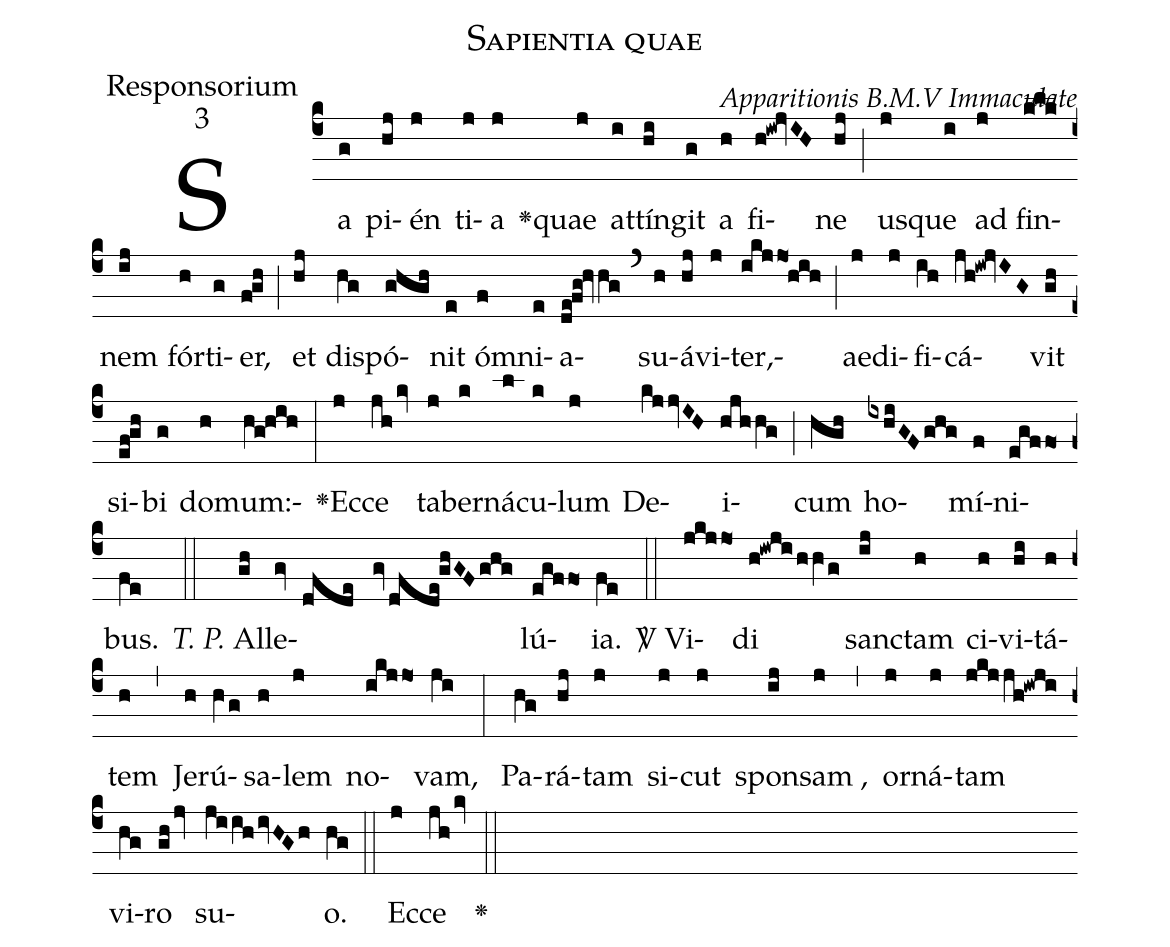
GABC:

name:Sapientia quae;
office-part:Responsorium;
mode:3;
commentary:Apparitionis B.M.V Immaculate;
%%
mode:3;
%%
(c4)Sa(g) pi(hj)én(j) ti(j)a(j) <v>\greheightstar</v>  quae(j) at(i)tín(hi)git(g) a(h) fi-(h!iWjIH) ne (hj)(;)
us(j)que(i) ad (j)fin(klk)nem(ij) fór(h)ti(g)er, (fgh)(;)
 et(hj) di(hg)spó(ghgh)nit(e) ó(f)mni(e)a(de!fg!hvhg)(`) su(h)á(hj)vi(j)ter,(ikjjo1!hih)(;)
 ae(j)di(j)fi(ih)cá(jh!iWjIG)vit(gh) si(ef!gh)bi(g) do(h)mum:(hg!hih)(:) <v>\greheightstar</v>
 Ec(j)ce(jhkv) ta(j)ber(k)ná(l)cu(k)lum(j) De(kjjvIH)i(hjhhg)(;)
 cum(hgh) ho(ixhiGFghg)mí(f)ni(egffo1)bus.(fe)(::)
 <i>T. P.</i> Al(gh)le(gv)(dfde)(gvdfde!ghGFghg)lú(egffo1)ia.(fe)  (::)
 <sp>V/</sp>
 Vi(jkjjo1)di(h!iwjihhVg) san(ij)ctam(h) ci(h)vi(hi)tá(h)tem(h) (,) Je(h)rú(hVg)sa(h)lem(j) no(ikjjo1)vam, (ji)(:)
 Pa(hg)rá(hj)tam(j) si(j)cut(j) spon(ij)sam(j), (,) or(j)ná(j)tam(jkjjh@iwji) vi(hg)ro(ghjv) su(jiihivHGh)o. (hg)  (::)
 Ec(j)ce(jhkv) <v>\greheightstar</v> (::)

